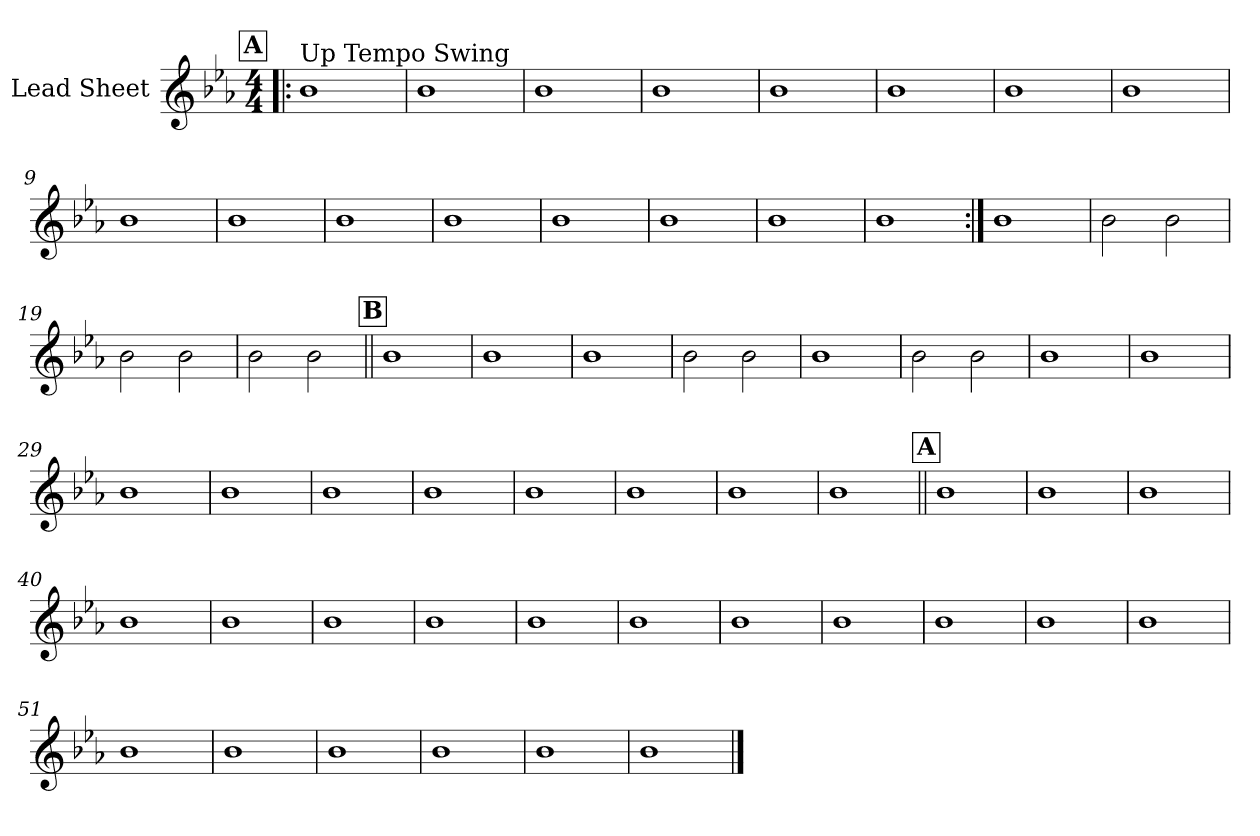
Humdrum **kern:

**kern
*part1
*staff1
*I"Lead Sheet
*clefG2
*k[b-e-a-]
*E-:
*M4/4
!!LO:REH:place=s1:a:fs=14:t=A
=1!|:
!LO:TX:a:t=Up Tempo Swing
1b-
=2
1b-
=3
1b-
=4
1b-
!!LO:LB:g=z
=5
1b-
=6
1b-
=7
1b-
=8
1b-
!!LO:LB:g=z
=9
1b-
=10
1b-
=11
1b-
=12
1b-
!!LO:LB:g=z
=13
1b-
=14
1b-
=15
1b-
=16
1b-
!!LO:LB:g=z
=17:|!
1b-
=18
2b-\
2b-\
=19
2b-\
2b-\
=20
2b-\
2b-\
!!LO:LB:g=z
!!LO:REH:place=s1:a:fs=14:t=B
=21||
1b-
=22
1b-
=23
1b-
=24
2b-\
2b-\
!!LO:LB:g=z
=25
1b-
=26
2b-\
2b-\
=27
1b-
=28
1b-
!!LO:LB:g=z
=29
1b-
=30
1b-
=31
1b-
=32
1b-
!!LO:LB:g=z
=33
1b-
=34
1b-
=35
1b-
=36
1b-
!!LO:LB:g=z
!!LO:REH:place=s1:a:fs=14:t=A
=37||
1b-
=38
1b-
=39
1b-
=40
1b-
=41
1b-
=42
1b-
=43
1b-
=44
1b-
!!LO:PB:g=z
=45
1b-
=46
1b-
=47
1b-
=48
1b-
=49
1b-
=50
1b-
=51
1b-
=52
1b-
!!LO:LB:g=z
=53
1b-
=54
1b-
=55
1b-
=56
1b-
==
*-
